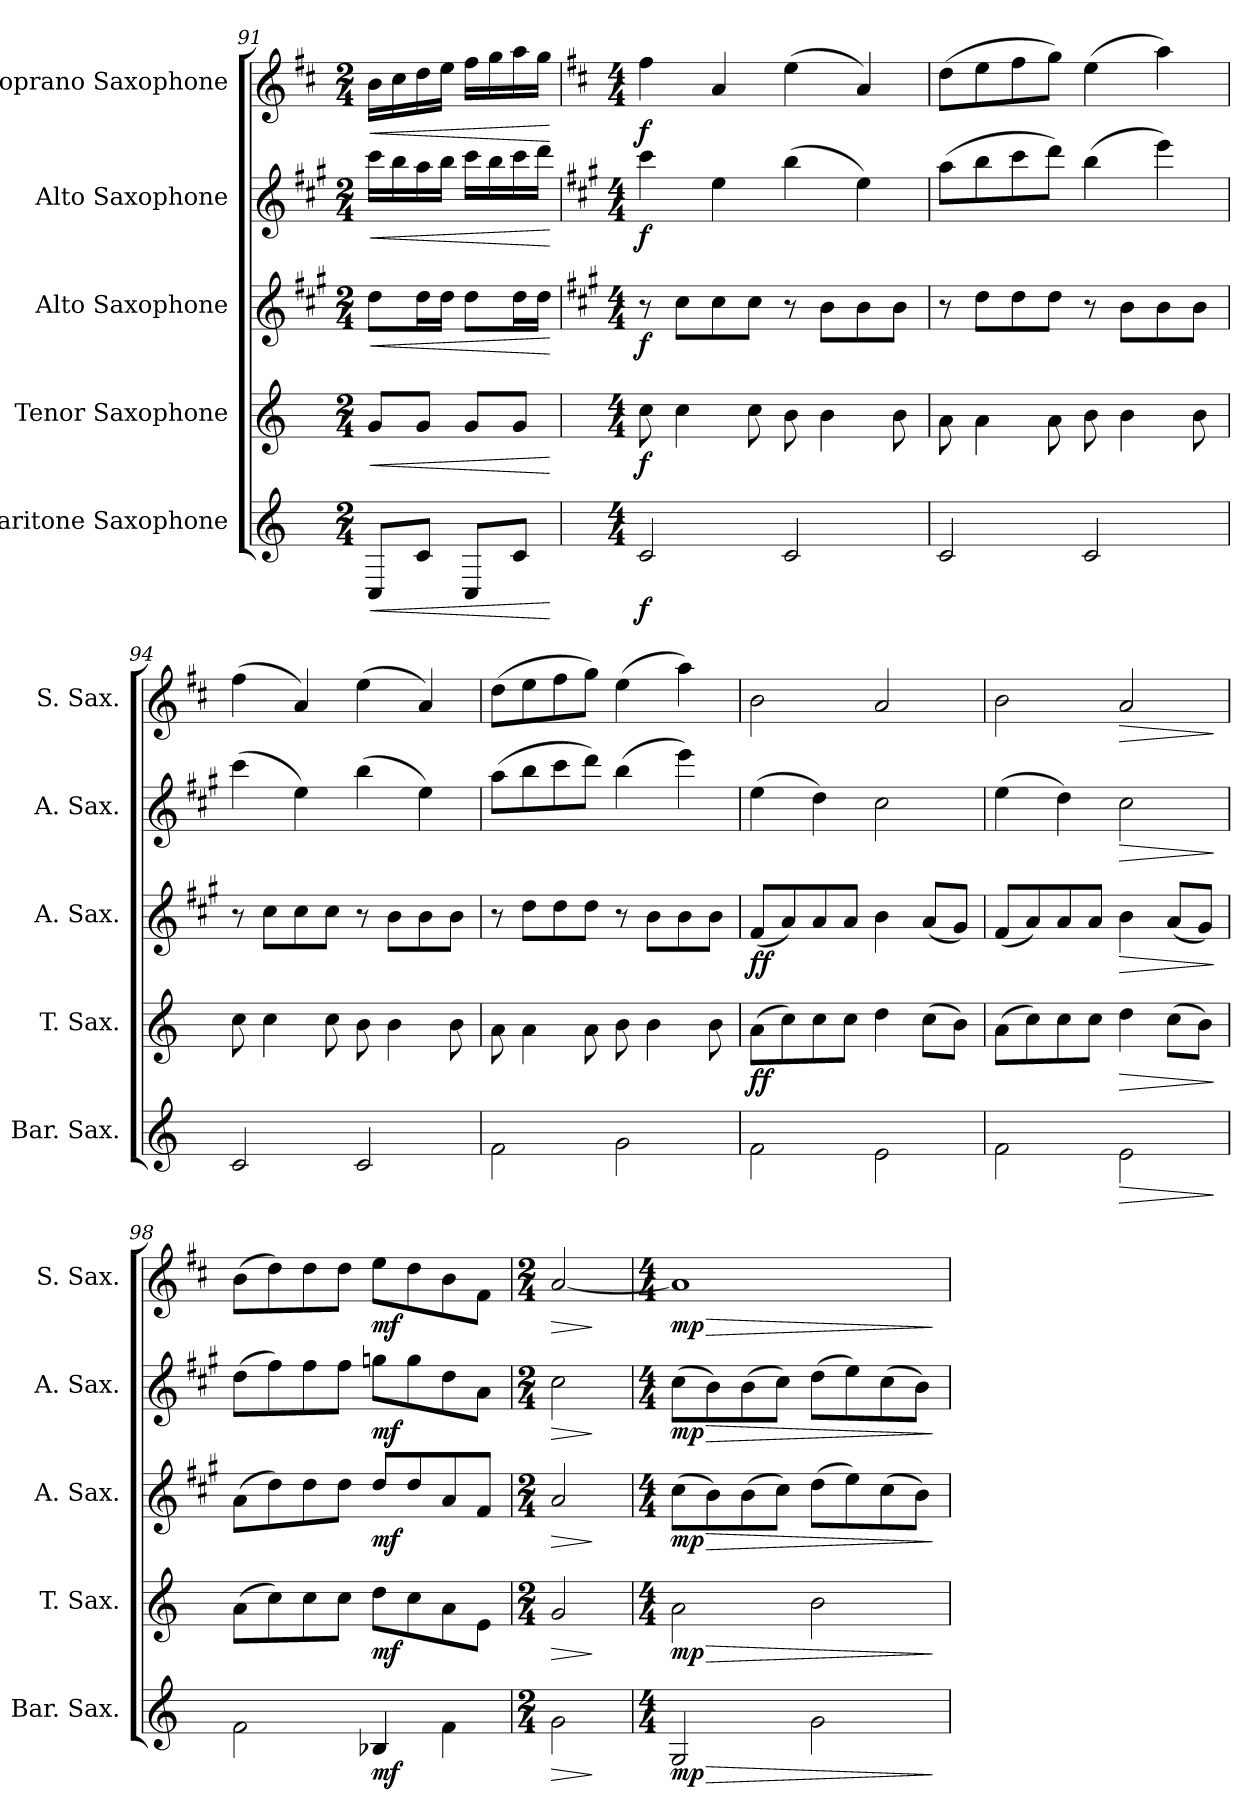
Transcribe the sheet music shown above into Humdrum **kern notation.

**kern	**dynam	**kern	**dynam	**kern	**dynam	**kern	**dynam	**kern	**dynam
*part5	*part5	*part4	*part4	*part3	*part3	*part2	*part2	*part1	*part1
*staff5	*staff5	*staff4	*staff4	*staff3	*staff3	*staff2	*staff2	*staff1	*staff1
*I"Baritone Saxophone	*	*I"Tenor Saxophone	*	*I"Alto Saxophone	*	*I"Alto Saxophone	*	*I"Soprano Saxophone	*
*I'Bar. Sax.	*	*I'T. Sax.	*	*I'A. Sax.	*	*I'A. Sax.	*	*I'S. Sax.	*
!!LO:LB:g=z
*clefG2	*	*clefG2	*	*clefG2	*	*clefG2	*	*clefG2	*
*ITrd12c21	*	*ITrd8c14	*	*ITrd5c9	*	*ITrd5c9	*	*ITrd1c2	*
*k[]	*	*k[]	*	*k[]	*	*k[]	*	*k[]	*
*M2/4	*	*M2/4	*	*M2/4	*	*M2/4	*	*M2/4	*
=91	=91	=91	=91	=91	=91	=91	=91	=91	=91
!	!LO:HP:b	!	!LO:HP:b	!	!LO:HP:b	!	!LO:HP:b	!	!LO:HP:b
8CC/L	<	8G/L	<	8f\L	<	16ee\LL	<	16a\LL	<
.	.	.	.	.	.	16dd\	.	16b\	.
8C/J	.	8G/J	.	16f\L	.	16cc\	.	16cc\	.
.	.	.	.	16f\JJ	.	16dd\JJ	.	16dd\JJ	.
8CC/L	.	8G/L	.	8f\L	.	16ee\LL	.	16ee\LL	.
.	.	.	.	.	.	16dd\	.	16ff\	.
8C/J	.	8G/J	.	16f\L	.	16ee\	.	16gg\	.
.	.	.	.	16f\JJ	.	16ff\JJ	.	16ff\JJ	.
.	[	.	[	.	[	.	[	.	[
=92	=92	=92	=92	=92	=92	=92	=92	=92	=92
!!LO:REH:place=s1:a:B:fs=14:t=J
*k[]	*	*k[]	*	*k[]	*	*k[]	*	*k[]	*
*M4/4	*	*M4/4	*	*M4/4	*	*M4/4	*	*M4/4	*
*	*	*	*	*	*	*	*	*MM60	*
!	!LO:DY:b	!	!LO:DY:b	!	!LO:DY:b	!	!LO:DY:b	!	!LO:DY:b
2C/	f	8c\	f	8r	f	4ee\	f	4ee\	f
.	.	4c\	.	8e\L	.	.	.	.	.
.	.	.	.	8e\	.	4g\	.	4g/	.
.	.	8c\	.	8e\J	.	.	.	.	.
2C/	.	8B\	.	8r	.	(>4dd\	.	(>4dd\	.
.	.	4B\	.	8d\L	.	.	.	.	.
.	.	.	.	8d\	.	4g\)	.	4g/)	.
.	.	8B\	.	8d\J	.	.	.	.	.
=93	=93	=93	=93	=93	=93	=93	=93	=93	=93
2C/	.	8A\	.	8r	.	(>8cc\L	.	(>8cc\L	.
.	.	4A\	.	8f\L	.	8dd\	.	8dd\	.
.	.	.	.	8f\	.	8ee\	.	8ee\	.
.	.	8A\	.	8f\J	.	8ff\J)	.	8ff\J)	.
2C/	.	8B\	.	8r	.	(>4dd\	.	(>4dd\	.
.	.	4B\	.	8d\L	.	.	.	.	.
.	.	.	.	8d\	.	4gg\)	.	4gg\)	.
.	.	8B\	.	8d\J	.	.	.	.	.
=94	=94	=94	=94	=94	=94	=94	=94	=94	=94
2C/	.	8c\	.	8r	.	(>4ee\	.	(>4ee\	.
.	.	4c\	.	8e\L	.	.	.	.	.
.	.	.	.	8e\	.	4g\)	.	4g/)	.
.	.	8c\	.	8e\J	.	.	.	.	.
2C/	.	8B\	.	8r	.	(>4dd\	.	(>4dd\	.
.	.	4B\	.	8d\L	.	.	.	.	.
.	.	.	.	8d\	.	4g\)	.	4g/)	.
.	.	8B\	.	8d\J	.	.	.	.	.
!!LO:PB:g=z
=95	=95	=95	=95	=95	=95	=95	=95	=95	=95
2F\	.	8A\	.	8r	.	(>8cc\L	.	(>8cc\L	.
.	.	4A\	.	8f\L	.	8dd\	.	8dd\	.
.	.	.	.	8f\	.	8ee\	.	8ee\	.
.	.	8A\	.	8f\J	.	8ff\J)	.	8ff\J)	.
2G\	.	8B\	.	8r	.	(>4dd\	.	(>4dd\	.
.	.	4B\	.	8d\L	.	.	.	.	.
.	.	.	.	8d\	.	4gg\)	.	4gg\)	.
.	.	8B\	.	8d\J	.	.	.	.	.
=96	=96	=96	=96	=96	=96	=96	=96	=96	=96
!	!	!	!LO:DY:b	!	!LO:DY:b	!	!	!	!
2F\	.	(>8A\L	ff	(<8A/L	ff	(>4g\	.	2a\	.
.	.	8c\)	.	8c/)	.	.	.	.	.
.	.	8c\	.	8c/	.	4f\)	.	.	.
.	.	8c\J	.	8c/J	.	.	.	.	.
2E\	.	4d\	.	4d\	.	2e\	.	2g/	.
.	.	(>8c\L	.	(<8c/L	.	.	.	.	.
.	.	8B\J)	.	8B/J)	.	.	.	.	.
=97	=97	=97	=97	=97	=97	=97	=97	=97	=97
2F\	.	(>8A\L	.	(<8A/L	.	(>4g\	.	2a\	.
.	.	8c\)	.	8c/)	.	.	.	.	.
.	.	8c\	.	8c/	.	4f\)	.	.	.
.	.	8c\J	.	8c/J	.	.	.	.	.
!	!LO:HP:b	!	!LO:HP:b	!	!LO:HP:b	!	!LO:HP:b	!	!LO:HP:b
2E\	>	4d\	>	4d\	>	2e\	>	2g/	>
.	.	(>8c\L	.	(<8c/L	.	.	.	.	.
.	.	8B\J)	.	8B/J)	.	.	.	.	.
.	]	.	]	.	]	.	]	.	]
=98	=98	=98	=98	=98	=98	=98	=98	=98	=98
2F\	.	(>8A\L	.	(>8c\L	.	(>8f\L	.	(>8a\L	.
.	.	8c\)	.	8f\)	.	8a\)	.	8cc\)	.
.	.	8c\	.	8f\	.	8a\	.	8cc\	.
.	.	8c\J	.	8f\J	.	8a\J	.	8cc\J	.
!	!LO:DY:b	!	!LO:DY:b	!	!LO:DY:b	!	!LO:DY:b	!	!LO:DY:b
4BB-X/	mf	8d\L	mf	8f/L	mf	8b-X\L	mf	8dd\L	mf
.	.	8c\	.	8f/	.	8b-\	.	8cc\	.
4F\	.	8A\	.	8c/	.	8f\	.	8a\	.
.	.	8E\J	.	8A/J	.	8c\J	.	8e\J	.
=99	=99	=99	=99	=99	=99	=99	=99	=99	=99
*M2/4	*	*M2/4	*	*M2/4	*	*M2/4	*	*M2/4	*
!	!LO:HP:b	!	!LO:HP:b	!	!LO:HP:b	!	!LO:HP:b	!	!LO:HP:b
2G\	>	2G/	>	2c/	>	2e\	>	[2g/	>
.	]	.	]	.	]	.	]	.	]
!!LO:LB:g=z
=100	=100	=100	=100	=100	=100	=100	=100	=100	=100
*M4/4	*	*M4/4	*	*M4/4	*	*M4/4	*	*M4/4	*
!	!LO:HP:b	!	!LO:HP:b	!	!LO:HP:b	!	!LO:HP:b	!	!LO:HP:b
!	!LO:DY:n=1:b	!	!LO:DY:n=1:b	!	!LO:DY:n=1:b	!	!LO:DY:n=1:b	!	!LO:DY:n=1:b
2GG/	> mp	2A\	> mp	(>8e\L	> mp	(>8e\L	> mp	1gZ]	> mp
.	.	.	.	8d\)	.	8d\)	.	.	.
.	.	.	.	(>8d\	.	(>8d\	.	.	.
.	.	.	.	8e\J)	.	8e\J)	.	.	.
2GZ\	.	2BZ\	.	(>8f\L	.	(>8f\L	.	.	.
.	.	.	.	8g\)	.	8g\)	.	.	.
.	.	.	.	(>8e\	.	(>8e\	.	.	.
.	.	.	.	8dZ\J)	.	8dZ\J)	.	.	.
.	]	.	]	.	]	.	]	.	]
=	=	=	=	=	=	=	=	=	=
*-	*-	*-	*-	*-	*-	*-	*-	*-	*-
